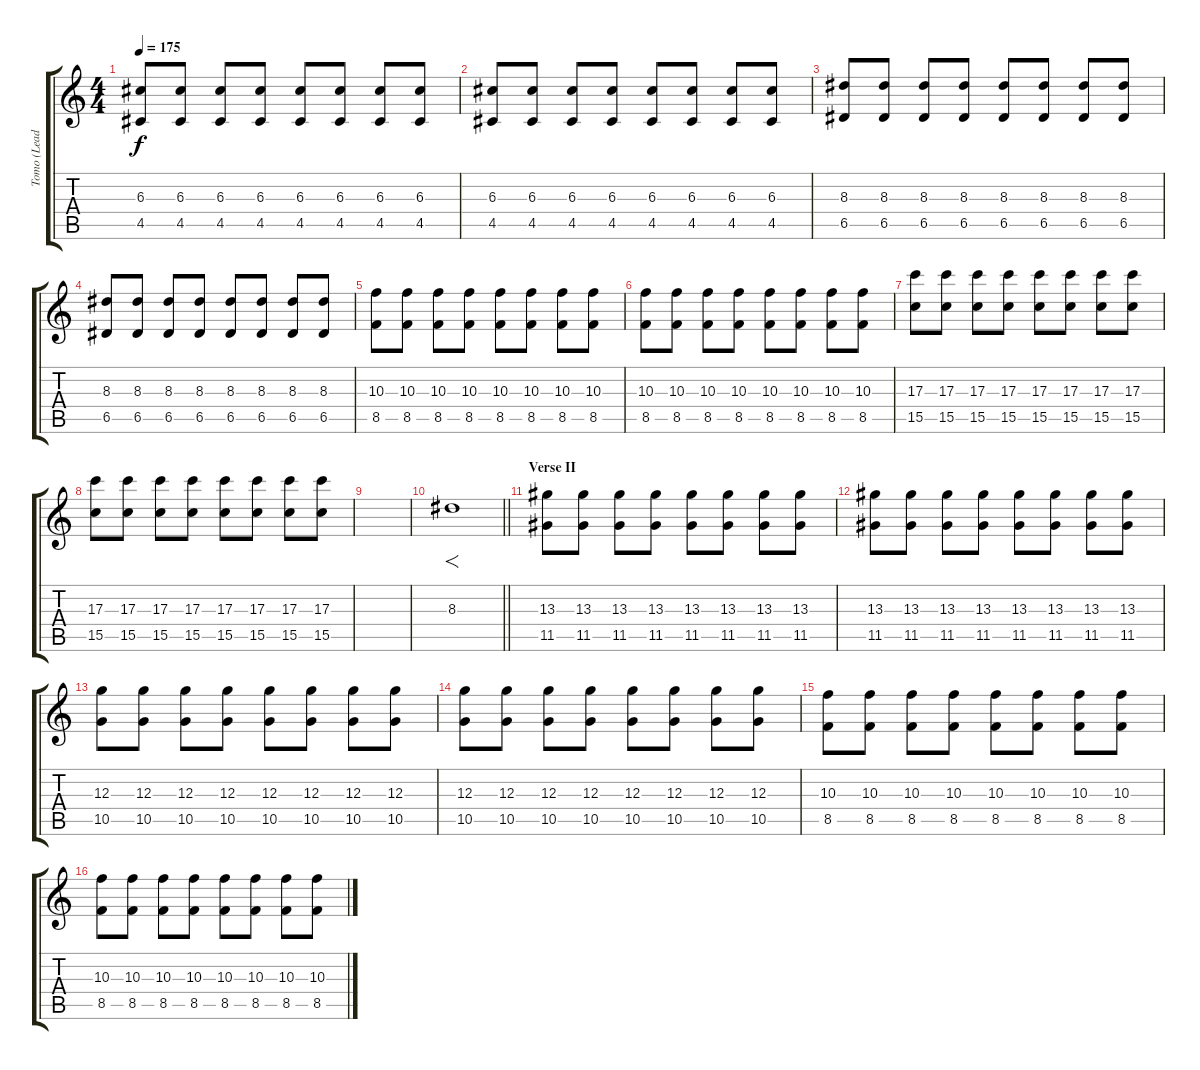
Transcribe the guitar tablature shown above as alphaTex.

\track ("Tomo (Lead)" "Tomo (Lead") {instrument overdrivenguitar}
\staff {score tabs}
\tuning (E4 B3 G3 D3 A2 E2) {hide}
\ts (4 4)
\tempo 175
\clef g2
\ks c
(6.3 4.5).8{dy f} (6.3 4.5).8 (6.3 4.5).8 (6.3 4.5).8 (6.3 4.5).8 (6.3 4.5).8 (6.3 4.5).8 (6.3 4.5).8 |
(6.3 4.5).8 (6.3 4.5).8 (6.3 4.5).8 (6.3 4.5).8 (6.3 4.5).8 (6.3 4.5).8 (6.3 4.5).8 (6.3 4.5).8 |
(8.3 6.5).8 (8.3 6.5).8 (8.3 6.5).8 (8.3 6.5).8 (8.3 6.5).8 (8.3 6.5).8 (8.3 6.5).8 (8.3 6.5).8 |
(8.3 6.5).8 (8.3 6.5).8 (8.3 6.5).8 (8.3 6.5).8 (8.3 6.5).8 (8.3 6.5).8 (8.3 6.5).8 (8.3 6.5).8 |
(10.3 8.5).8 (10.3 8.5).8 (10.3 8.5).8 (10.3 8.5).8 (10.3 8.5).8 (10.3 8.5).8 (10.3 8.5).8 (10.3 8.5).8 |
(10.3 8.5).8 (10.3 8.5).8 (10.3 8.5).8 (10.3 8.5).8 (10.3 8.5).8 (10.3 8.5).8 (10.3 8.5).8 (10.3 8.5).8 |
(17.3 15.5).8 (17.3 15.5).8 (17.3 15.5).8 (17.3 15.5).8 (17.3 15.5).8 (17.3 15.5).8 (17.3 15.5).8 (17.3 15.5).8 |
(17.3 15.5).8 (17.3 15.5).8 (17.3 15.5).8 (17.3 15.5).8 (17.3 15.5).8 (17.3 15.5).8 (17.3 15.5).8 (17.3 15.5).8 |
|
\barLineRight lightlight
8.3.1{f instrument applause} |
\section ("" "Verse II")
(13.3 11.5).8{instrument overdrivenguitar} (13.3 11.5).8 (13.3 11.5).8 (13.3 11.5).8 (13.3 11.5).8 (13.3 11.5).8 (13.3 11.5).8 (13.3 11.5).8 |
(13.3 11.5).8 (13.3 11.5).8 (13.3 11.5).8 (13.3 11.5).8 (13.3 11.5).8 (13.3 11.5).8 (13.3 11.5).8 (13.3 11.5).8 |
(12.3 10.5).8 (12.3 10.5).8 (12.3 10.5).8 (12.3 10.5).8 (12.3 10.5).8 (12.3 10.5).8 (12.3 10.5).8 (12.3 10.5).8 |
(12.3 10.5).8 (12.3 10.5).8 (12.3 10.5).8 (12.3 10.5).8 (12.3 10.5).8 (12.3 10.5).8 (12.3 10.5).8 (12.3 10.5).8 |
(10.3 8.5).8 (10.3 8.5).8 (10.3 8.5).8 (10.3 8.5).8 (10.3 8.5).8 (10.3 8.5).8 (10.3 8.5).8 (10.3 8.5).8 |
(10.3 8.5).8 (10.3 8.5).8 (10.3 8.5).8 (10.3 8.5).8 (10.3 8.5).8 (10.3 8.5).8 (10.3 8.5).8 (10.3 8.5).8
